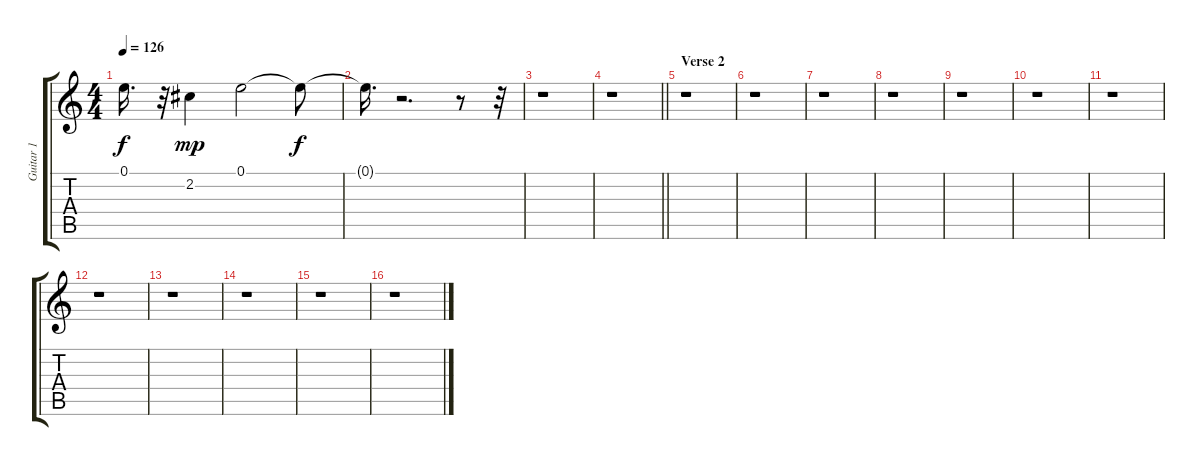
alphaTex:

\track ("Guitar 1" "Guitar 1") {instrument overdrivenguitar}
\staff {score tabs}
\tuning (E4 B3 G3 D3 A2 E2) {hide}
\ts (4 4)
\tempo 126
\clef g2
\ks c
0.1{t}.16{d dy f} r.32 2.2.4{dy mp} 0.1.2 0.1{t}.8{dy f} |
0.1{t}.16{d} r.2{d} r.8 r.32 |
r.1 |
\barLineRight lightlight
r.1 |
\section ("" "Verse 2")
r.1 |
r.1 |
r.1 |
r.1 |
r.1 |
r.1 |
r.1 |
r.1 |
r.1 |
r.1 |
r.1 |
r.1
